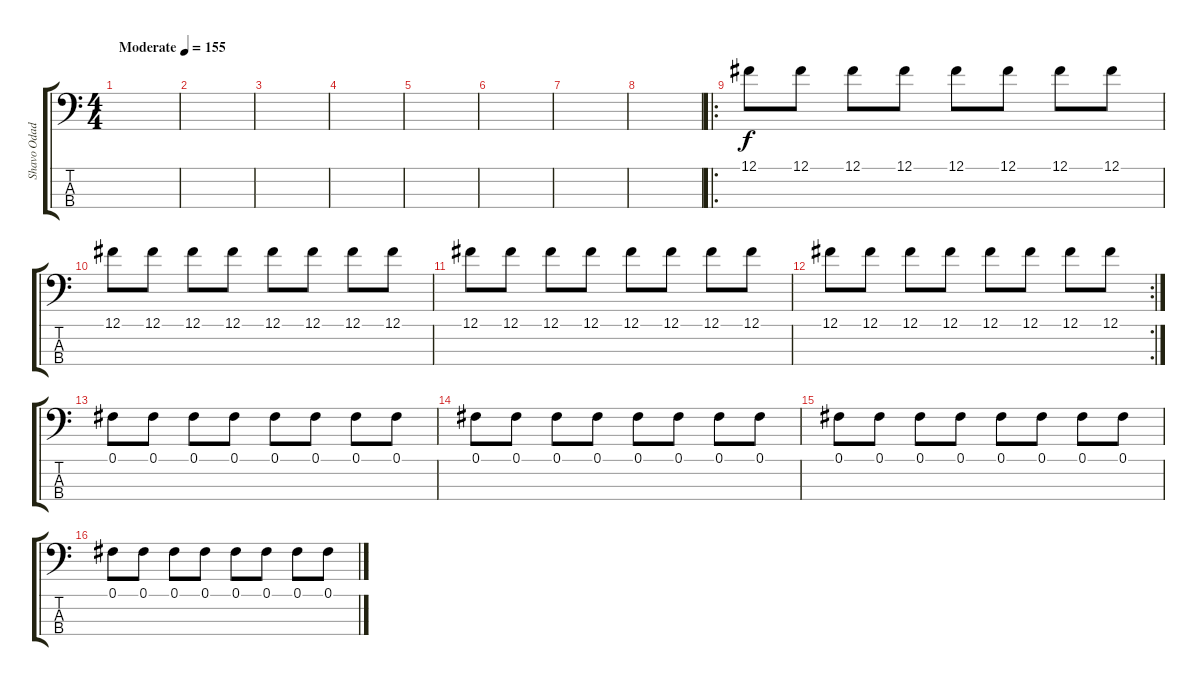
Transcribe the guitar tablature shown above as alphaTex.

\track ("Shavo Odadjian - Bass" "Shavo Odad") {instrument electricbasspick}
\staff {score tabs}
\tuning (Gb2 Db2 Ab1 Db1) {hide}
\ts (4 4)
\tempo (155 "Moderate")
\clef f4
\ks c
|
|
|
|
|
|
|
|
\ro
12.1.8 12.1.8 12.1.8 12.1.8 12.1.8 12.1.8 12.1.8 12.1.8 |
12.1.8 12.1.8 12.1.8 12.1.8 12.1.8 12.1.8 12.1.8 12.1.8 |
12.1.8 12.1.8 12.1.8 12.1.8 12.1.8 12.1.8 12.1.8 12.1.8 |
\rc 2
12.1.8 12.1.8 12.1.8 12.1.8 12.1.8 12.1.8 12.1.8 12.1.8 |
0.1.8 0.1.8 0.1.8 0.1.8 0.1.8 0.1.8 0.1.8 0.1.8 |
0.1.8 0.1.8 0.1.8 0.1.8 0.1.8 0.1.8 0.1.8 0.1.8 |
0.1.8 0.1.8 0.1.8 0.1.8 0.1.8 0.1.8 0.1.8 0.1.8 |
0.1.8 0.1.8 0.1.8 0.1.8 0.1.8 0.1.8 0.1.8 0.1.8
